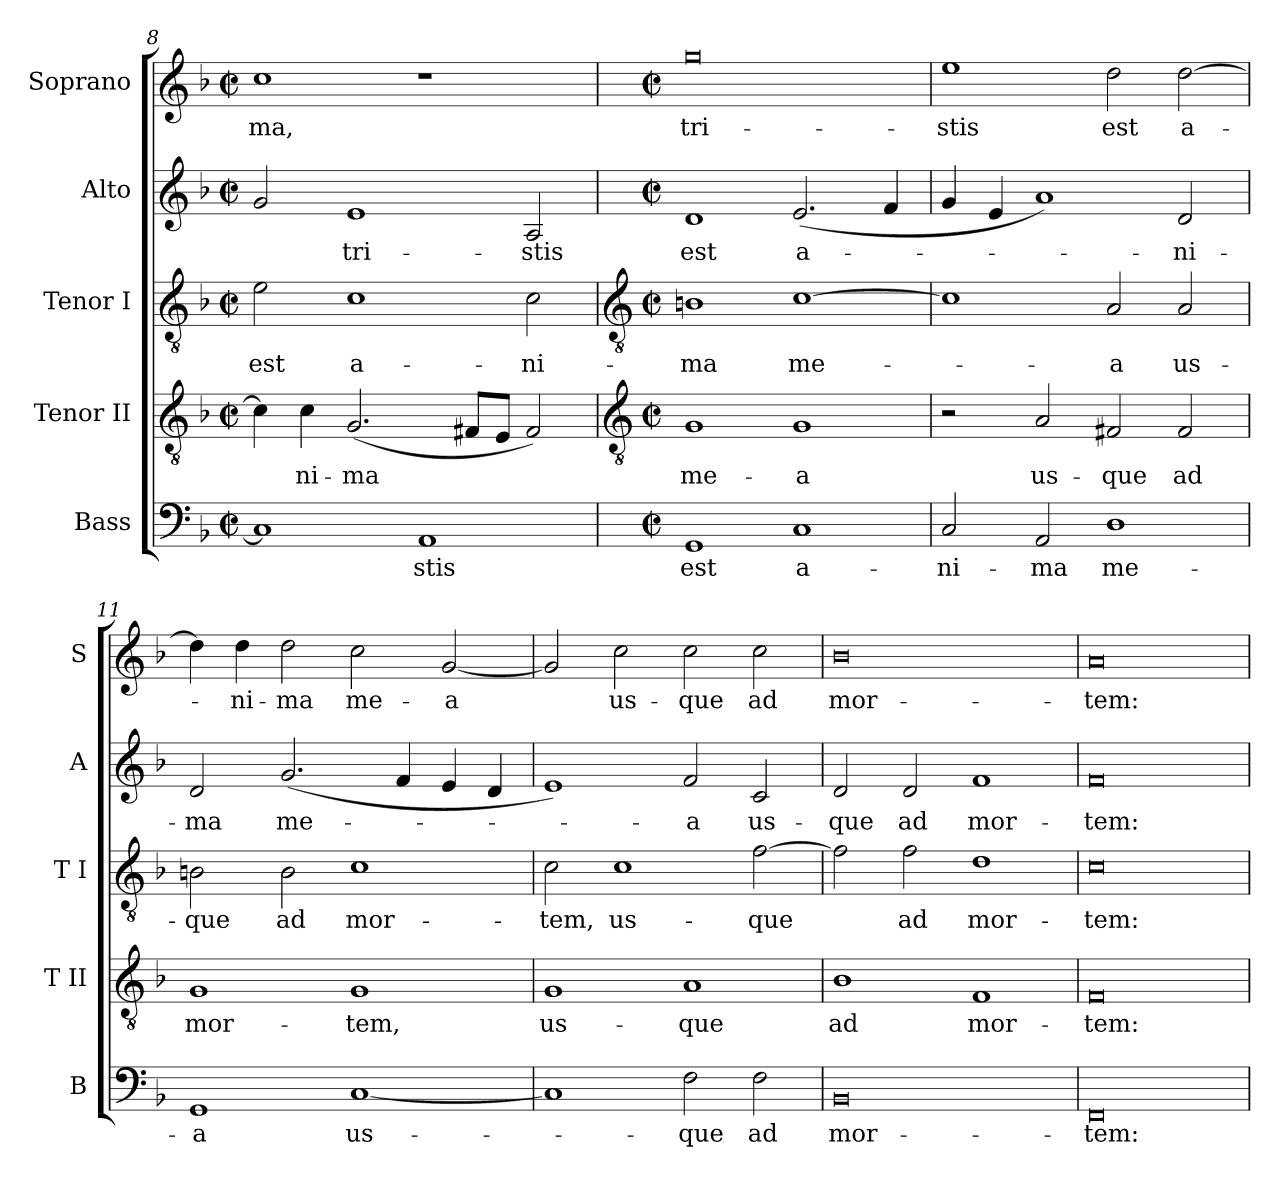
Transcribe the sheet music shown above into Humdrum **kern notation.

**kern	**text	**kern	**text	**kern	**text	**kern	**text	**kern	**text
*part5	*part5	*part4	*part4	*part3	*part3	*part2	*part2	*part1	*part1
*staff5	*staff5	*staff4	*staff4	*staff3	*staff3	*staff2	*staff2	*staff1	*staff1
*I"Bass	*	*I"Tenor II	*	*I"Tenor I	*	*I"Alto	*	*I"Soprano	*
*I'B	*	*I'T II	*	*I'T I	*	*I'A	*	*I'S	*
*clefF4	*	*clefGv2	*	*clefGv2	*	*clefG2	*	*clefG2	*
*k[b-]	*	*k[b-]	*	*k[b-]	*	*k[b-]	*	*k[b-]	*
*F:	*	*F:	*	*F:	*	*F:	*	*F:	*
*M4/2	*	*M4/2	*	*M4/2	*	*M4/2	*	*M4/2	*
*met(c|)	*	*met(c|)	*	*met(c|)	*	*met(c|)	*	*met(c|)	*
=8	=8	=8	=8	=8	=8	=8	=8	=8	=8
!	!	!	!	!	!LO:LY:b	!	!	!	!LO:LY:b
1C]	.	4c]	.	2e	est	2g	.	1cc	-ma,
!	!	!	!LO:LY:b	!	!	!	!	!	!
.	.	4c	ni-	.	.	.	.	.	.
!	!	!	!LO:LY:b	!	!LO:LY:b	!	!LO:LY:b	!	!
.	.	(<2.G	-ma	1c	a-	1e	tri-	.	.
!	!LO:LY:b	!	!	!	!	!	!	!	!
1AA	stis	.	.	.	.	.	.	1r	.
.	.	8F#XL	.	.	.	.	.	.	.
.	.	8EJ	.	.	.	.	.	.	.
!	!	!	!	!	!LO:LY:b	!	!LO:LY:b	!	!
.	.	2F#)	.	2c	-ni-	2A	-stis	.	.
!!LO:LB:g=z
=9	=9	=9	=9	=9	=9	=9	=9	=9	=9
*	*	*clefGv2	*	*clefGv2	*	*	*	*	*
*M4/2	*	*M4/2	*	*M4/2	*	*M4/2	*	*M4/2	*
*met(c|)	*	*met(c|)	*	*met(c|)	*	*met(c|)	*	*met(c|)	*
!	!LO:LY:b	!	!LO:LY:b	!	!LO:LY:b	!	!LO:LY:b	!	!LO:LY:b
1GG	est	1G	me-	1Bn	-ma	1d	est	0gg	tri-
!	!LO:LY:b	!	!LO:LY:b	!	!LO:LY:b	!	!LO:LY:b	!	!
1C	a-	1G	-a	[1c	me-	(<2.e	a-	.	.
.	.	.	.	.	.	4f	.	.	.
=10	=10	=10	=10	=10	=10	=10	=10	=10	=10
!	!LO:LY:b	!	!	!	!	!	!	!	!LO:LY:b
2C	-ni-	2r	.	1c]	.	4g	.	1ee	-stis
.	.	.	.	.	.	4e	.	.	.
!	!LO:LY:b	!	!LO:LY:b	!	!	!	!	!	!
2AA	-ma	2A	us-	.	.	1a)	.	.	.
!	!LO:LY:b	!	!LO:LY:b	!	!LO:LY:b	!	!	!	!LO:LY:b
1D	me-	2F#X	-que	2A	a	.	.	2dd	est
!	!	!	!LO:LY:b	!	!LO:LY:b	!	!LO:LY:b	!	!LO:LY:b
.	.	2F#	ad	2A	us-	2d	ni-	[2dd	a-
=11	=11	=11	=11	=11	=11	=11	=11	=11	=11
!	!LO:LY:b	!	!LO:LY:b	!	!LO:LY:b	!	!LO:LY:b	!	!
1GG	-a	1G	mor-	2Bn	-que	2d	-ma	4dd]	.
!	!	!	!	!	!	!	!	!	!LO:LY:b
.	.	.	.	.	.	.	.	4dd	ni-
!	!	!	!	!	!LO:LY:b	!	!LO:LY:b	!	!LO:LY:b
.	.	.	.	2B	ad	(<2.g	me-	2dd	-ma
!	!LO:LY:b	!	!LO:LY:b	!	!LO:LY:b	!	!	!	!LO:LY:b
[1C	us-	1G	-tem,	1c	mor-	.	.	2cc	me-
.	.	.	.	.	.	4f	.	.	.
!	!	!	!	!	!	!	!	!	!LO:LY:b
.	.	.	.	.	.	4e	.	[2g	-a
.	.	.	.	.	.	4d	.	.	.
=12	=12	=12	=12	=12	=12	=12	=12	=12	=12
!	!	!	!LO:LY:b	!	!LO:LY:b	!	!	!	!
1C]	.	1G	us-	2c	-tem,	1e)	.	2g]	.
!	!	!	!	!	!LO:LY:b	!	!	!	!LO:LY:b
.	.	.	.	1c	us-	.	.	2cc	us-
!	!LO:LY:b	!	!LO:LY:b	!	!	!	!LO:LY:b	!	!LO:LY:b
2F	que	1A	-que	.	.	2f	a	2cc	-que
!	!LO:LY:b	!	!	!	!LO:LY:b	!	!LO:LY:b	!	!LO:LY:b
2F	ad	.	.	[2f	-que	2c	us-	2cc	ad
=13	=13	=13	=13	=13	=13	=13	=13	=13	=13
!	!LO:LY:b	!	!LO:LY:b	!	!	!	!LO:LY:b	!	!LO:LY:b
0BB-	mor-	1B-	ad	2f]	.	2d	-que	0b-	mor-
!	!	!	!	!	!LO:LY:b	!	!LO:LY:b	!	!
.	.	.	.	2f	ad	2d	ad	.	.
!	!	!	!LO:LY:b	!	!LO:LY:b	!	!LO:LY:b	!	!
.	.	1F	mor-	1d	mor-	1f	mor-	.	.
=14	=14	=14	=14	=14	=14	=14	=14	=14	=14
!	!LO:LY:b	!	!LO:LY:b	!	!LO:LY:b	!	!LO:LY:b	!	!LO:LY:b
0FF	-tem:	0F	-tem:	0c	-tem:	0f	-tem:	0a	-tem:
=	=	=	=	=	=	=	=	=	=
*-	*-	*-	*-	*-	*-	*-	*-	*-	*-
